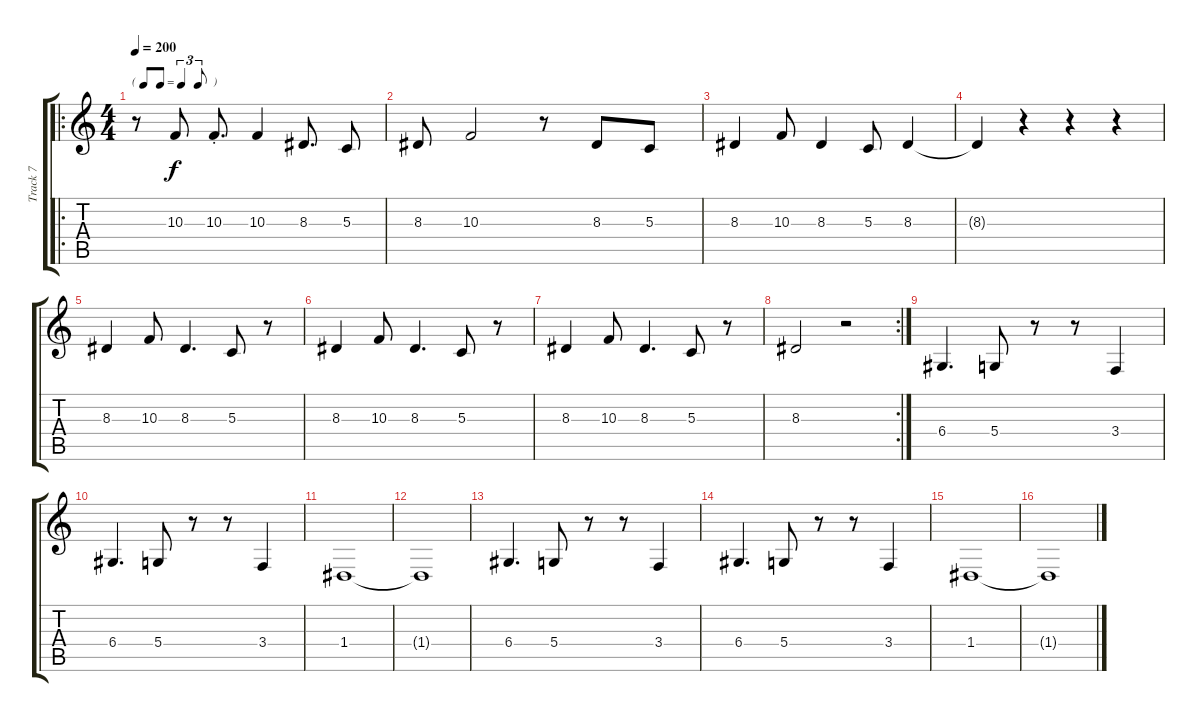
\track ("Track 7" "Track 7") {instrument trombone}
\staff {score tabs}
\tuning (E4 B3 G3 D3 A2 E2) {hide}
\ro
\ts (4 4)
\tf triplet8th
\tempo 200
\clef g2
\ks c
r.8{dy f} 10.3.8 10.3{st}.8{d} 10.3.4 8.3.8{d} 5.3.8 |
8.3.8 10.3.2 r.8 8.3.8 5.3.8 |
8.3.4 10.3.8 8.3.4 5.3.8 8.3.4 |
8.3{t}.4 r.4 r.4 r.4 |
8.3.4 10.3.8 8.3.4{d} 5.3.8 r.8 |
8.3.4 10.3.8 8.3.4{d} 5.3.8 r.8 |
8.3.4 10.3.8 8.3.4{d} 5.3.8 r.8 |
\rc 2
8.3.2 r.2 |
6.4.4{d} 5.4.8 r.8 r.8 3.4.4 |
6.4.4{d} 5.4.8 r.8 r.8 3.4.4 |
1.4.1 |
1.4{t}.1 |
6.4.4{d} 5.4.8 r.8 r.8 3.4.4 |
6.4.4{d} 5.4.8 r.8 r.8 3.4.4 |
1.4.1 |
1.4{t}.1
